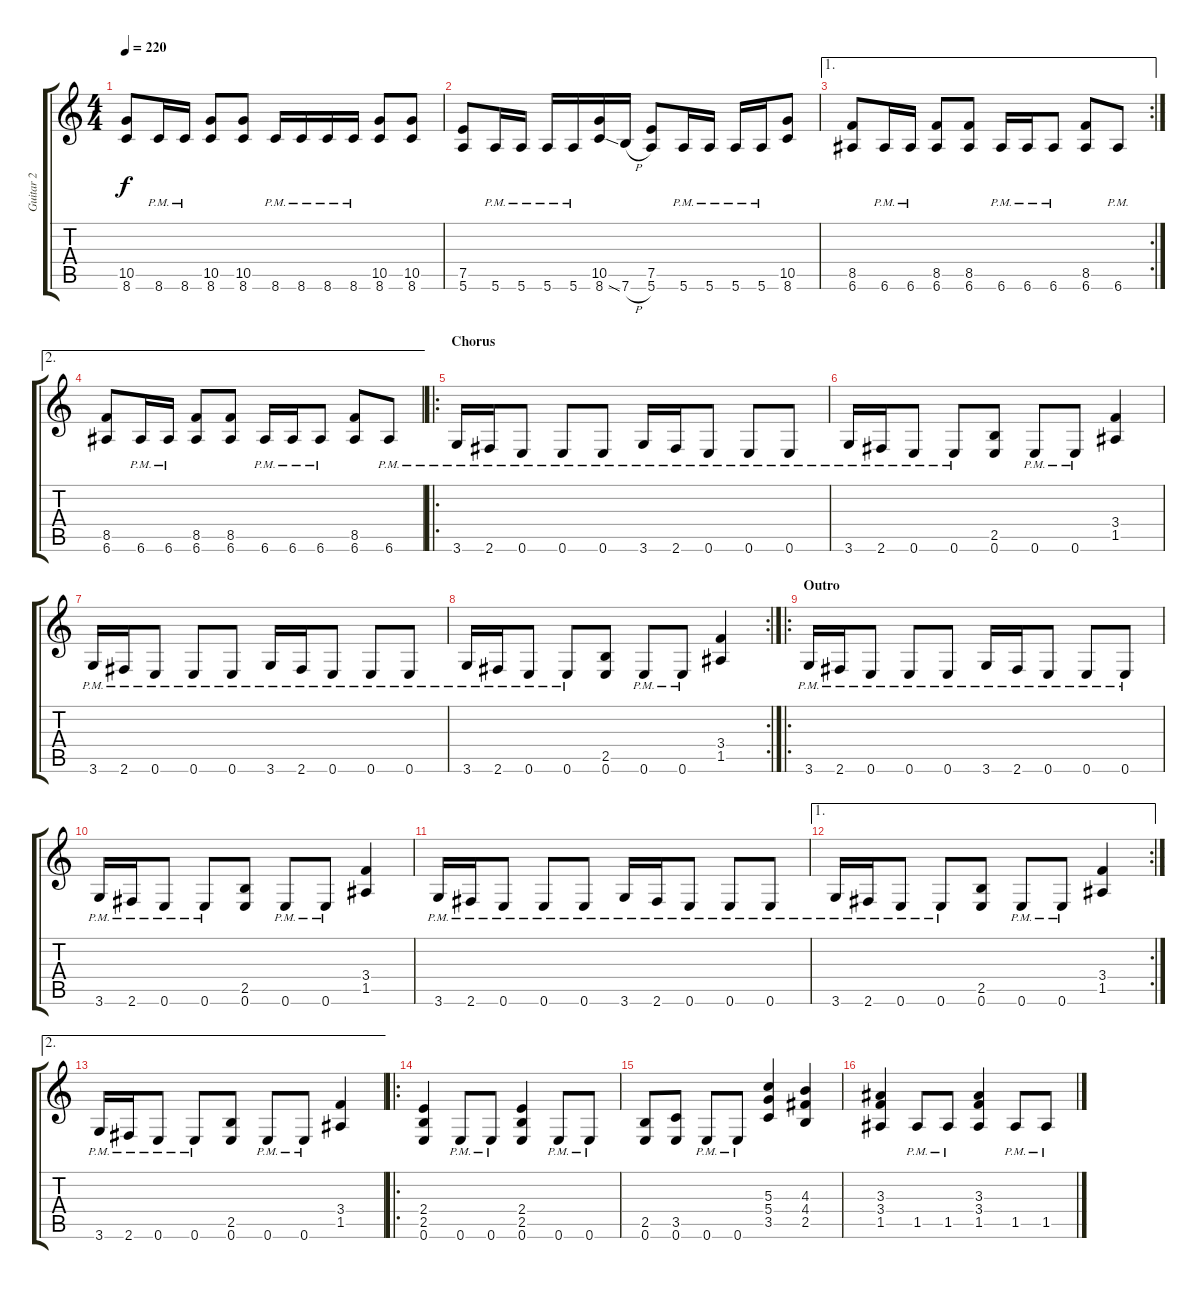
\track ("Guitar 2" "Guitar 2") {instrument overdrivenguitar}
\staff {score tabs}
\tuning (E4 B3 G3 D3 A2 E2) {hide}
\ts (4 4)
\tempo 220
\clef g2
\ks c
(10.5 8.6).8{dy f} 8.6{pm}.16 8.6{pm}.16 (10.5 8.6).8 (10.5 8.6).8 8.6{pm}.16 8.6{pm}.16 8.6{pm}.16 8.6{pm}.16 (10.5 8.6).8 (10.5 8.6).8 |
(7.5 5.6).8 5.6{pm}.16 5.6{pm}.16 5.6{pm}.16 5.6{pm}.16 (10.5 8.6{ss}).16 7.6{h}.16 (7.5 5.6).8 5.6{pm}.16 5.6{pm}.16 5.6{pm}.16 5.6{pm}.16 (10.5 8.6).8 |
\ae 1
\rc 2
(8.5 6.6).8 6.6{pm}.16 6.6{pm}.16 (8.5 6.6).8 (8.5 6.6).8 6.6{pm}.16 6.6{pm}.16 6.6{pm}.8 (8.5 6.6).8 6.6{pm}.8 |
\ae 2
(8.5 6.6).8 6.6{pm}.16 6.6{pm}.16 (8.5 6.6).8 (8.5 6.6).8 6.6{pm}.16 6.6{pm}.16 6.6{pm}.8 (8.5 6.6).8 6.6{pm}.8 |
\ro
\section ("" "Chorus")
3.6{pm}.16 2.6{pm}.16 0.6{pm}.8 0.6{pm}.8 0.6{pm}.8 3.6{pm}.16 2.6{pm}.16 0.6{pm}.8 0.6{pm}.8 0.6{pm}.8 |
3.6{pm}.16 2.6{pm}.16 0.6{pm}.8 0.6{pm}.8 (2.5 0.6).8 0.6{pm}.8 0.6{pm}.8 (3.4 1.5).4 |
3.6{pm}.16 2.6{pm}.16 0.6{pm}.8 0.6{pm}.8 0.6{pm}.8 3.6{pm}.16 2.6{pm}.16 0.6{pm}.8 0.6{pm}.8 0.6{pm}.8 |
\rc 2
3.6{pm}.16 2.6{pm}.16 0.6{pm}.8 0.6{pm}.8 (2.5 0.6).8 0.6{pm}.8 0.6{pm}.8 (3.4 1.5).4 |
\ro
\section ("" "Outro")
3.6{pm}.16 2.6{pm}.16 0.6{pm}.8 0.6{pm}.8 0.6{pm}.8 3.6{pm}.16 2.6{pm}.16 0.6{pm}.8 0.6{pm}.8 0.6{pm}.8 |
3.6{pm}.16 2.6{pm}.16 0.6{pm}.8 0.6{pm}.8 (2.5 0.6).8 0.6{pm}.8 0.6{pm}.8 (3.4 1.5).4 |
3.6{pm}.16 2.6{pm}.16 0.6{pm}.8 0.6{pm}.8 0.6{pm}.8 3.6{pm}.16 2.6{pm}.16 0.6{pm}.8 0.6{pm}.8 0.6{pm}.8 |
\ae 1
\rc 2
3.6{pm}.16 2.6{pm}.16 0.6{pm}.8 0.6{pm}.8 (2.5 0.6).8 0.6{pm}.8 0.6{pm}.8 (3.4 1.5).4 |
\ae 2
3.6{pm}.16 2.6{pm}.16 0.6{pm}.8 0.6{pm}.8 (2.5 0.6).8 0.6{pm}.8 0.6{pm}.8 (3.4 1.5).4 |
\ro
(2.4 2.5 0.6).4 0.6{pm}.8 0.6{pm}.8 (2.4 2.5 0.6).4 0.6{pm}.8 0.6{pm}.8 |
(2.5 0.6).8 (3.5 0.6).8 0.6{pm}.8 0.6{pm}.8 (5.3 5.4 3.5).4 (4.3 4.4 2.5).4 |
(3.3 3.4 1.5).4 1.5{pm}.8 1.5{pm}.8 (3.3 3.4 1.5).4 1.5{pm}.8 1.5{pm}.8
